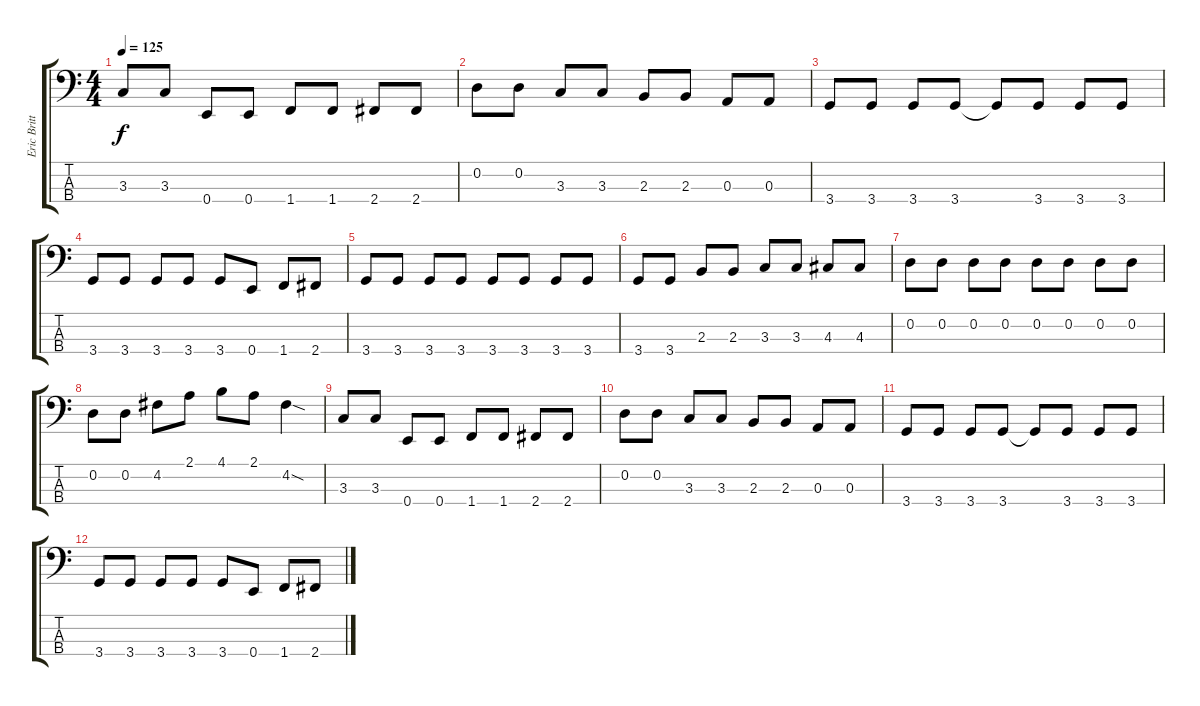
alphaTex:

\track ("Eric Brittingham - Bass" "Eric Britt") {instrument slapbass1}
\staff {score tabs}
\tuning (G2 D2 A1 E1) {hide}
\ts (4 4)
\tempo 125
\clef f4
\ks c
3.3.8{dy f} 3.3.8 0.4.8 0.4.8 1.4.8 1.4.8 2.4.8 2.4.8 |
0.2.8 0.2.8 3.3.8 3.3.8 2.3.8 2.3.8 0.3.8 0.3.8 |
3.4.8 3.4.8 3.4.8 3.4.8 3.4{t}.8 3.4.8 3.4.8 3.4.8 |
3.4.8 3.4.8 3.4.8 3.4.8 3.4.8 0.4.8 1.4.8 2.4.8 |
3.4.8 3.4.8 3.4.8 3.4.8 3.4.8 3.4.8 3.4.8 3.4.8 |
3.4.8 3.4.8 2.3.8 2.3.8 3.3.8 3.3.8 4.3.8 4.3.8 |
0.2.8 0.2.8 0.2.8 0.2.8 0.2.8 0.2.8 0.2.8 0.2.8 |
0.2.8 0.2.8 4.2.8 2.1.8 4.1.8 2.1.8 4.2{sod}.4 |
3.3.8 3.3.8 0.4.8 0.4.8 1.4.8 1.4.8 2.4.8 2.4.8 |
0.2.8 0.2.8 3.3.8 3.3.8 2.3.8 2.3.8 0.3.8 0.3.8 |
3.4.8 3.4.8 3.4.8 3.4.8 3.4{t}.8 3.4.8 3.4.8 3.4.8 |
3.4.8 3.4.8 3.4.8 3.4.8 3.4.8 0.4.8 1.4.8 2.4.8
